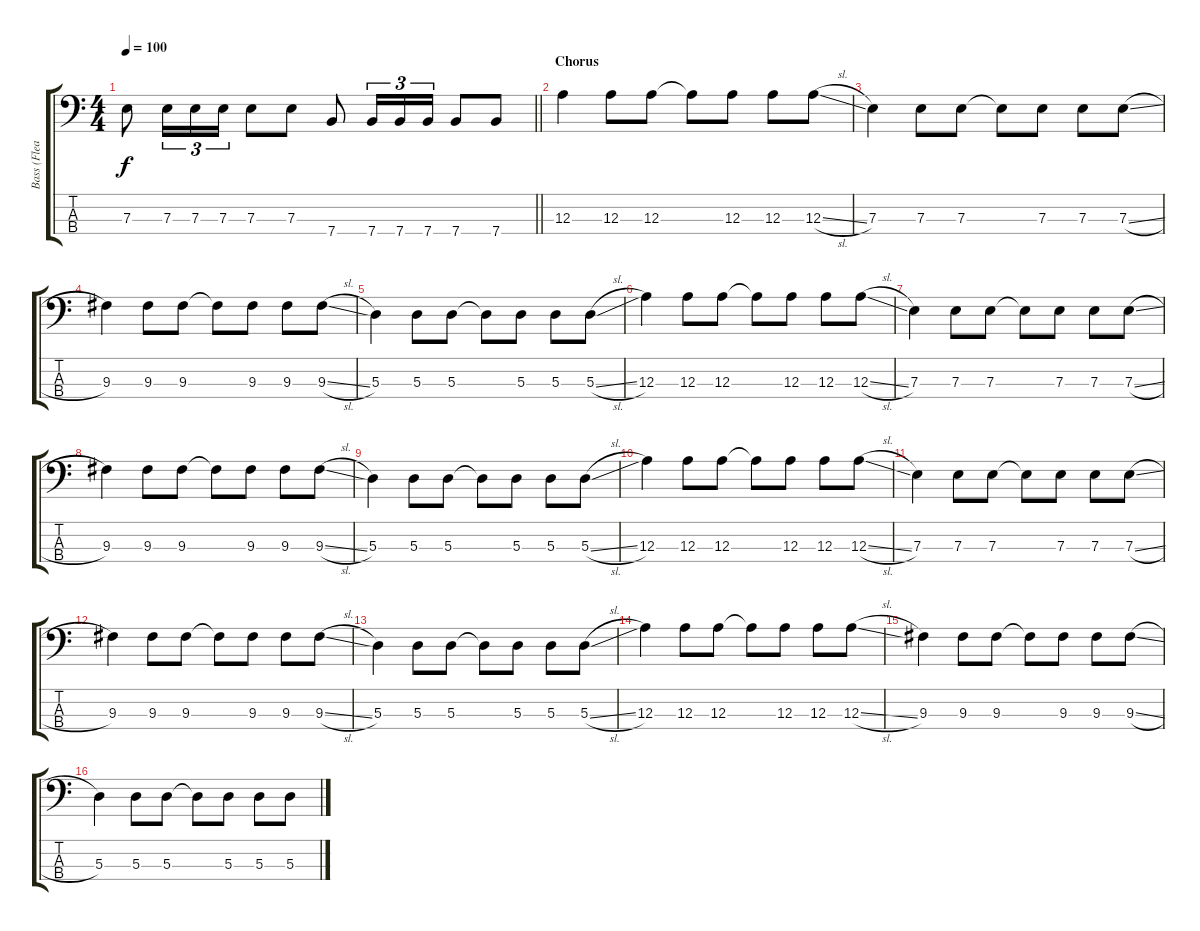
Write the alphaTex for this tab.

\track ("Bass (Flea)" "Bass (Flea") {instrument electricbassfinger}
\staff {score tabs}
\tuning (G2 D2 A1 E1) {hide}
\ts (4 4)
\tempo 100
\clef f4
\barLineRight lightlight
\ks c
7.3.8{dy f} 7.3.16{tu (3 2)} 7.3.16{tu (3 2)} 7.3.16{tu (3 2)} 7.3.8 7.3.8 7.4.8 7.4.16{tu (3 2)} 7.4.16{tu (3 2)} 7.4.16{tu (3 2)} 7.4.8 7.4.8 |
\section ("" "Chorus")
12.3.4 12.3.8 12.3.8 12.3{t}.8 12.3.8 12.3.8 12.3{sl}.8 |
7.3.4 7.3.8 7.3.8 7.3{t}.8 7.3.8 7.3.8 7.3{sl}.8 |
9.3.4 9.3.8 9.3.8 9.3{t}.8 9.3.8 9.3.8 9.3{sl}.8 |
5.3.4 5.3.8 5.3.8 5.3{t}.8 5.3.8 5.3.8 5.3{sl}.8 |
12.3.4 12.3.8 12.3.8 12.3{t}.8 12.3.8 12.3.8 12.3{sl}.8 |
7.3.4 7.3.8 7.3.8 7.3{t}.8 7.3.8 7.3.8 7.3{sl}.8 |
9.3.4 9.3.8 9.3.8 9.3{t}.8 9.3.8 9.3.8 9.3{sl}.8 |
5.3.4 5.3.8 5.3.8 5.3{t}.8 5.3.8 5.3.8 5.3{sl}.8 |
12.3.4 12.3.8 12.3.8 12.3{t}.8 12.3.8 12.3.8 12.3{sl}.8 |
7.3.4 7.3.8 7.3.8 7.3{t}.8 7.3.8 7.3.8 7.3{sl}.8 |
9.3.4 9.3.8 9.3.8 9.3{t}.8 9.3.8 9.3.8 9.3{sl}.8 |
5.3.4 5.3.8 5.3.8 5.3{t}.8 5.3.8 5.3.8 5.3{sl}.8 |
12.3.4 12.3.8 12.3.8 12.3{t}.8 12.3.8 12.3.8 12.3{sl}.8 |
9.3.4 9.3.8 9.3.8 9.3{t}.8 9.3.8 9.3.8 9.3{sl}.8 |
5.3.4 5.3.8 5.3.8 5.3{t}.8 5.3.8 5.3.8 5.3.8
